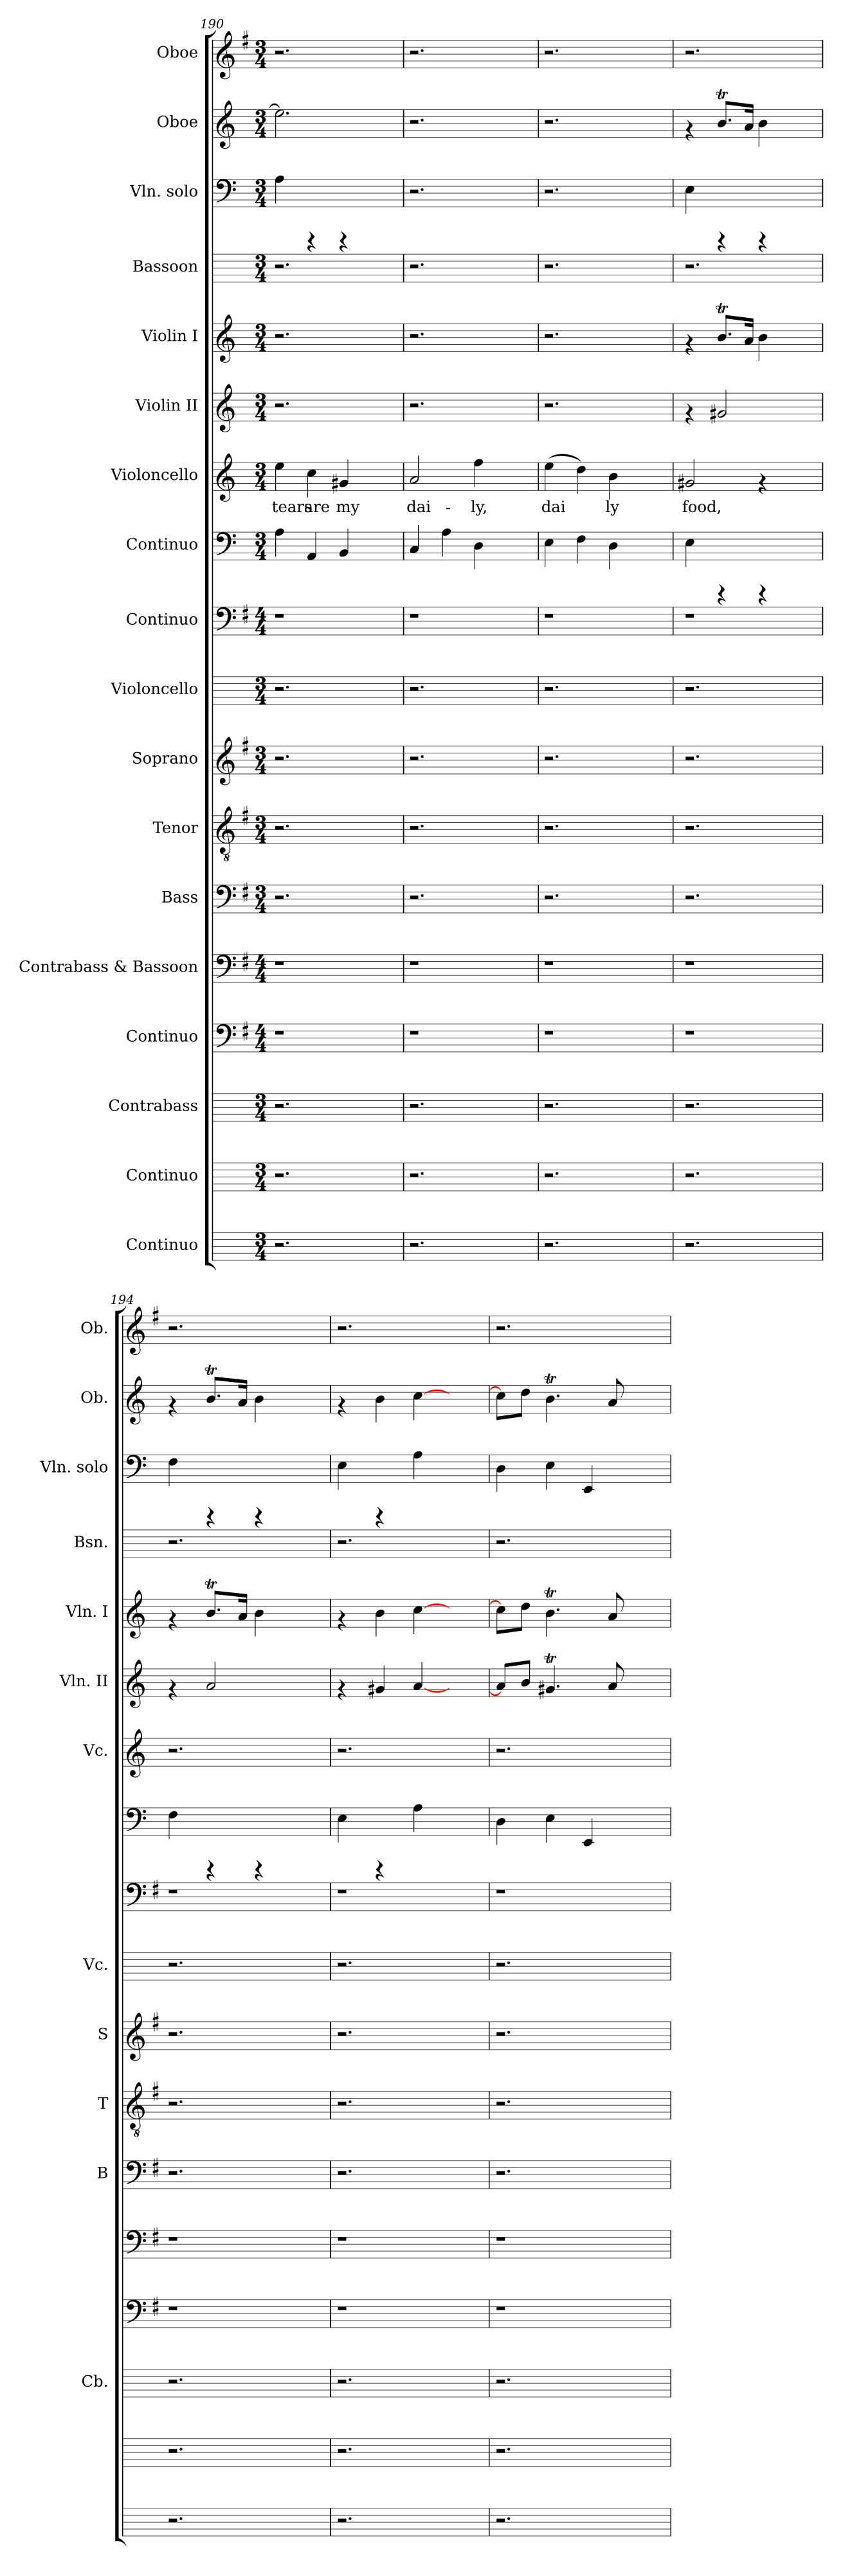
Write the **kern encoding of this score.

**kern	**kern	**kern	**kern	**kern	**kern	**kern	**kern	**kern	**kern	**kern	**kern	**text	**kern	**kern	**kern	**kern	**kern	**kern
*part18	*part17	*part16	*part15	*part14	*part13	*part12	*part11	*part10	*part9	*part8	*part7	*part7	*part6	*part5	*part4	*part3	*part2	*part1
*staff18	*staff17	*staff16	*staff15	*staff14	*staff13	*staff12	*staff11	*staff10	*staff9	*staff8	*staff7	*staff7	*staff6	*staff5	*staff4	*staff3	*staff2	*staff1
*I"Continuo	*I"Continuo	*I"Contrabass	*I"Continuo	*I"Contrabass  & Bassoon	*I"Bass	*I"Tenor	*I"Soprano	*I"Violoncello	*I"Continuo	*I"Continuo	*I"Violoncello	*	*I"Violin II	*I"Violin I	*I"Bassoon	*I"Vln. solo	*I"Oboe	*I"Oboe
*	*	*I'Cb.	*	*	*I'B	*I'T	*I'S	*I'Vc.	*	*	*I'Vc.	*	*I'Vln. II	*I'Vln. I	*I'Bsn.	*I'Vln. solo	*I'Ob.	*I'Ob.
*	*	*	*clefF4	*clefF4	*clefF4	*clefGv2	*clefG2	*	*clefF4	*clefF4	*clefG2	*	*clefG2	*clefG2	*	*clefF4	*clefG2	*clefG2
*	*	*ITrd7c12	*	*ITrd7c12	*	*	*	*	*	*	*	*	*	*	*	*	*	*
*k[]	*k[]	*k[]	*k[f#]	*k[f#]	*k[f#]	*k[f#]	*k[f#]	*k[]	*k[f#]	*k[]	*k[]	*	*k[]	*k[]	*k[]	*k[]	*k[]	*k[f#]
*C:	*C:	*C:	*G:	*G:	*G:	*G:	*G:	*C:	*G:	*C:	*C:	*	*C:	*C:	*C:	*C:	*C:	*G:
*M3/4	*M3/4	*M3/4	*M4/4	*M4/4	*M3/4	*M3/4	*M3/4	*M3/4	*M4/4	*M3/4	*M3/4	*	*M3/4	*M3/4	*M3/4	*M3/4	*M3/4	*M3/4
=190	=190	=190	=190	=190	=190	=190	=190	=190	=190	=190	=190	=190	=190	=190	=190	=190	=190	=190
!	!	!	!	!	!	!	!	!	!	!	!	!LO:LY:b	!	!	!	!	!	!
2.r	2.r	2.r	1r	1r	2.r	2.r	2.r	2.r	1r	4A\	4ee\	tears	2.r	2.r	2.r	4A\	2.ee\]	2.r
!	!	!	!	!	!	!	!	!	!	!	!	!LO:LY:b	!	!	!	!	!	!
.	.	.	.	.	.	.	.	.	.	4AA/	4cc\	are	.	.	.	4rCCC	.	.
!	!	!	!	!	!	!	!	!	!	!	!	!LO:LY:b	!	!	!	!	!	!
.	.	.	.	.	.	.	.	.	.	4BB/	4g#X/	my	.	.	.	4rCCC	.	.
4ryy	4ryy	4ryy	.	.	4ryy	4ryy	4ryy	4ryy	.	4ryy	4ryy	.	4ryy	4ryy	4ryy	4ryy	4ryy	4ryy
=191	=191	=191	=191	=191	=191	=191	=191	=191	=191	=191	=191	=191	=191	=191	=191	=191	=191	=191
!	!	!	!	!	!	!	!	!	!	!	!	!LO:LY:b	!	!	!	!	!	!
2.r	2.r	2.r	1r	1r	2.r	2.r	2.r	2.r	1r	4C/	2a/	dai-	2.r	2.r	2.r	2.r	2.r	2.r
.	.	.	.	.	.	.	.	.	.	4A\	.	.	.	.	.	.	.	.
!	!	!	!	!	!	!	!	!	!	!	!	!LO:LY:b	!	!	!	!	!	!
.	.	.	.	.	.	.	.	.	.	4D\	4ff\	-ly,	.	.	.	.	.	.
4ryy	4ryy	4ryy	.	.	4ryy	4ryy	4ryy	4ryy	.	4ryy	4ryy	.	4ryy	4ryy	4ryy	4ryy	4ryy	4ryy
!!LO:PB:g=z
=192	=192	=192	=192	=192	=192	=192	=192	=192	=192	=192	=192	=192	=192	=192	=192	=192	=192	=192
!	!	!	!	!	!	!	!	!	!	!	!	!LO:LY:b	!	!	!	!	!	!
2.r	2.r	2.r	1r	1r	2.r	2.r	2.r	2.r	1r	4E\	(>4ee\	dai-	2.r	2.r	2.r	2.r	2.r	2.r
!	!	!	!	!	!	!	!	!	!	!	!	!LO:LY:b	!	!	!	!	!	!
.	.	.	.	.	.	.	.	.	.	4F\	4dd\)	--	.	.	.	.	.	.
!	!	!	!	!	!	!	!	!	!	!	!	!LO:LY:b	!	!	!	!	!	!
.	.	.	.	.	.	.	.	.	.	4D\	4b\	-ly	.	.	.	.	.	.
4ryy	4ryy	4ryy	.	.	4ryy	4ryy	4ryy	4ryy	.	4ryy	4ryy	.	4ryy	4ryy	4ryy	4ryy	4ryy	4ryy
=193	=193	=193	=193	=193	=193	=193	=193	=193	=193	=193	=193	=193	=193	=193	=193	=193	=193	=193
!	!	!	!	!	!	!	!	!	!	!	!	!LO:LY:b	!	!	!	!	!	!
2.r	2.r	2.r	1r	1r	2.r	2.r	2.r	2.r	1r	4E\	2g#X/	food,	4rf	4rf	2.r	4E\	4rf	2.r
.	.	.	.	.	.	.	.	.	.	4rCCC	.	.	2g#X/	8.bt/L	.	4rCCC	8.bt/L	.
.	.	.	.	.	.	.	.	.	.	.	.	.	.	16a/J	.	.	16a/J	.
.	.	.	.	.	.	.	.	.	.	4rCCC	4rf	.	.	4b\	.	4rCCC	4b\	.
4ryy	4ryy	4ryy	.	.	4ryy	4ryy	4ryy	4ryy	.	4ryy	4ryy	.	4ryy	4ryy	4ryy	4ryy	4ryy	4ryy
=194	=194	=194	=194	=194	=194	=194	=194	=194	=194	=194	=194	=194	=194	=194	=194	=194	=194	=194
2.r	2.r	2.r	1r	1r	2.r	2.r	2.r	2.r	1r	4F\	2.r	.	4rf	4rf	2.r	4F\	4rf	2.r
.	.	.	.	.	.	.	.	.	.	4rCCC	.	.	2a/	8.bt/L	.	4rCCC	8.bt/L	.
.	.	.	.	.	.	.	.	.	.	.	.	.	.	16a/J	.	.	16a/J	.
.	.	.	.	.	.	.	.	.	.	4rCCC	.	.	.	4b\	.	4rCCC	4b\	.
4ryy	4ryy	4ryy	.	.	4ryy	4ryy	4ryy	4ryy	.	4ryy	4ryy	.	4ryy	4ryy	4ryy	4ryy	4ryy	4ryy
=195	=195	=195	=195	=195	=195	=195	=195	=195	=195	=195	=195	=195	=195	=195	=195	=195	=195	=195
2.r	2.r	2.r	1r	1r	2.r	2.r	2.r	2.r	1r	4E\	2.r	.	4rf	4rf	2.r	4E\	4rf	2.r
.	.	.	.	.	.	.	.	.	.	4rCCC	.	.	4g#X/	4b\	.	4rCCC	4b\	.
.	.	.	.	.	.	.	.	.	.	4A\	.	.	[<4a/	[>4cc\	.	4A\	[>4cc\	.
4ryy	4ryy	4ryy	.	.	4ryy	4ryy	4ryy	4ryy	.	4ryy	4ryy	.	4ryy	4ryy	4ryy	4ryy	4ryy	4ryy
=196	=196	=196	=196	=196	=196	=196	=196	=196	=196	=196	=196	=196	=196	=196	=196	=196	=196	=196
2.r	2.r	2.r	1r	1r	2.r	2.r	2.r	2.r	1r	4D\	2.r	.	8a/L]	8cc\L]	2.r	4D\	8cc\L]	2.r
.	.	.	.	.	.	.	.	.	.	.	.	.	8b/J	8dd\J	.	.	8dd\J	.
.	.	.	.	.	.	.	.	.	.	4E\	.	.	4.g#Xt/	4.bt\	.	4E\	4.bt\	.
.	.	.	.	.	.	.	.	.	.	4EE/	.	.	.	.	.	4EE/	.	.
.	.	.	.	.	.	.	.	.	.	.	.	.	8a/	8a/	.	.	8a/	.
4ryy	4ryy	4ryy	.	.	4ryy	4ryy	4ryy	4ryy	.	4ryy	4ryy	.	4ryy	4ryy	4ryy	4ryy	4ryy	4ryy
=	=	=	=	=	=	=	=	=	=	=	=	=	=	=	=	=	=	=
*-	*-	*-	*-	*-	*-	*-	*-	*-	*-	*-	*-	*-	*-	*-	*-	*-	*-	*-
